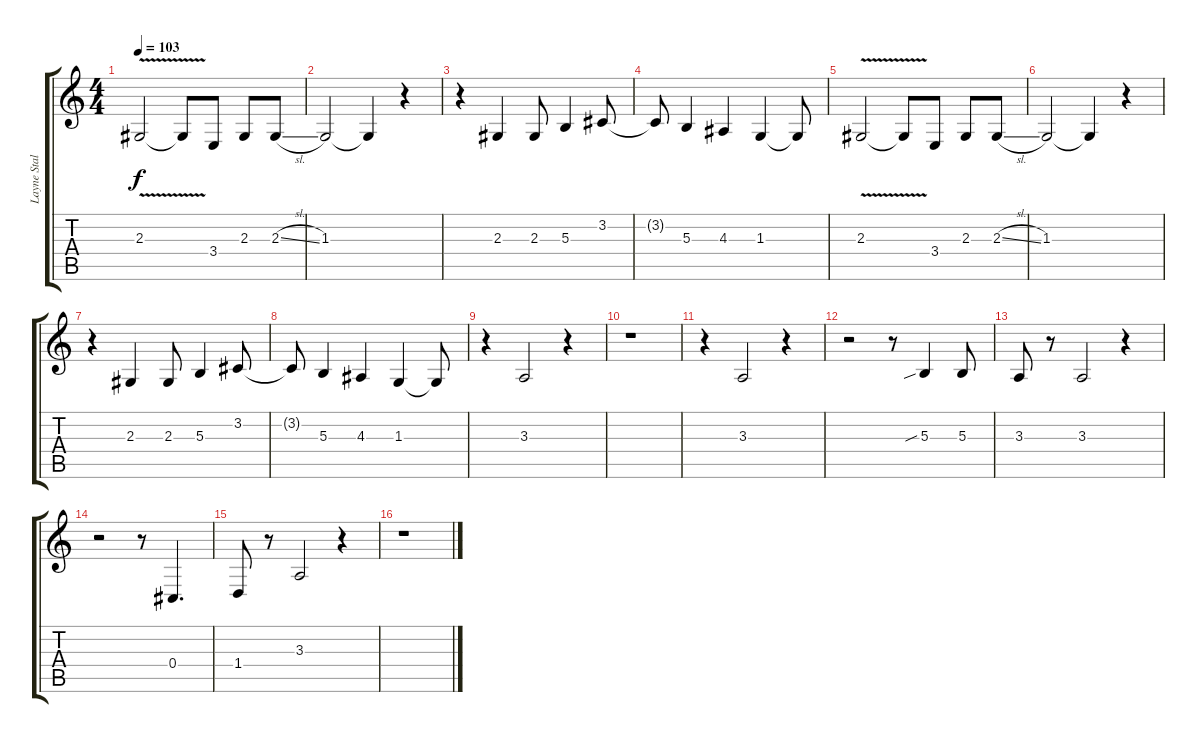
\track ("Layne Staley" "Layne Stal") {instrument lead2sawtooth}
\staff {score tabs}
\tuning (Eb4 Bb3 Gb3 Db3 Ab2 Eb2) {hide}
\ts (4 4)
\tempo 103
\clef g2
\ks c
2.3{v}.2{dy f} 2.3{t}.8 3.4.8 2.3.8 2.3{sl}.8 |
1.3.2 1.3{t}.4 r.4 |
r.4 2.3.4 2.3.8 5.3.4 3.2.8 |
3.2{t}.8 5.3.4 4.3.4 1.3.4 1.3{t}.8 |
2.3{v}.2 2.3{t}.8 3.4.8 2.3.8 2.3{sl}.8 |
1.3.2 1.3{t}.4 r.4 |
r.4 2.3.4 2.3.8 5.3.4 3.2.8 |
3.2{t}.8 5.3.4 4.3.4 1.3.4 1.3{t}.8 |
r.4 3.3.2 r.4 |
r.1 |
r.4 3.3.2 r.4 |
r.2 r.8 5.3{sib}.4 5.3.8 |
3.3.8 r.8 3.3.2 r.4 |
r.2 r.8 0.4.4{d} |
1.4.8 r.8 3.3.2 r.4 |
r.1
